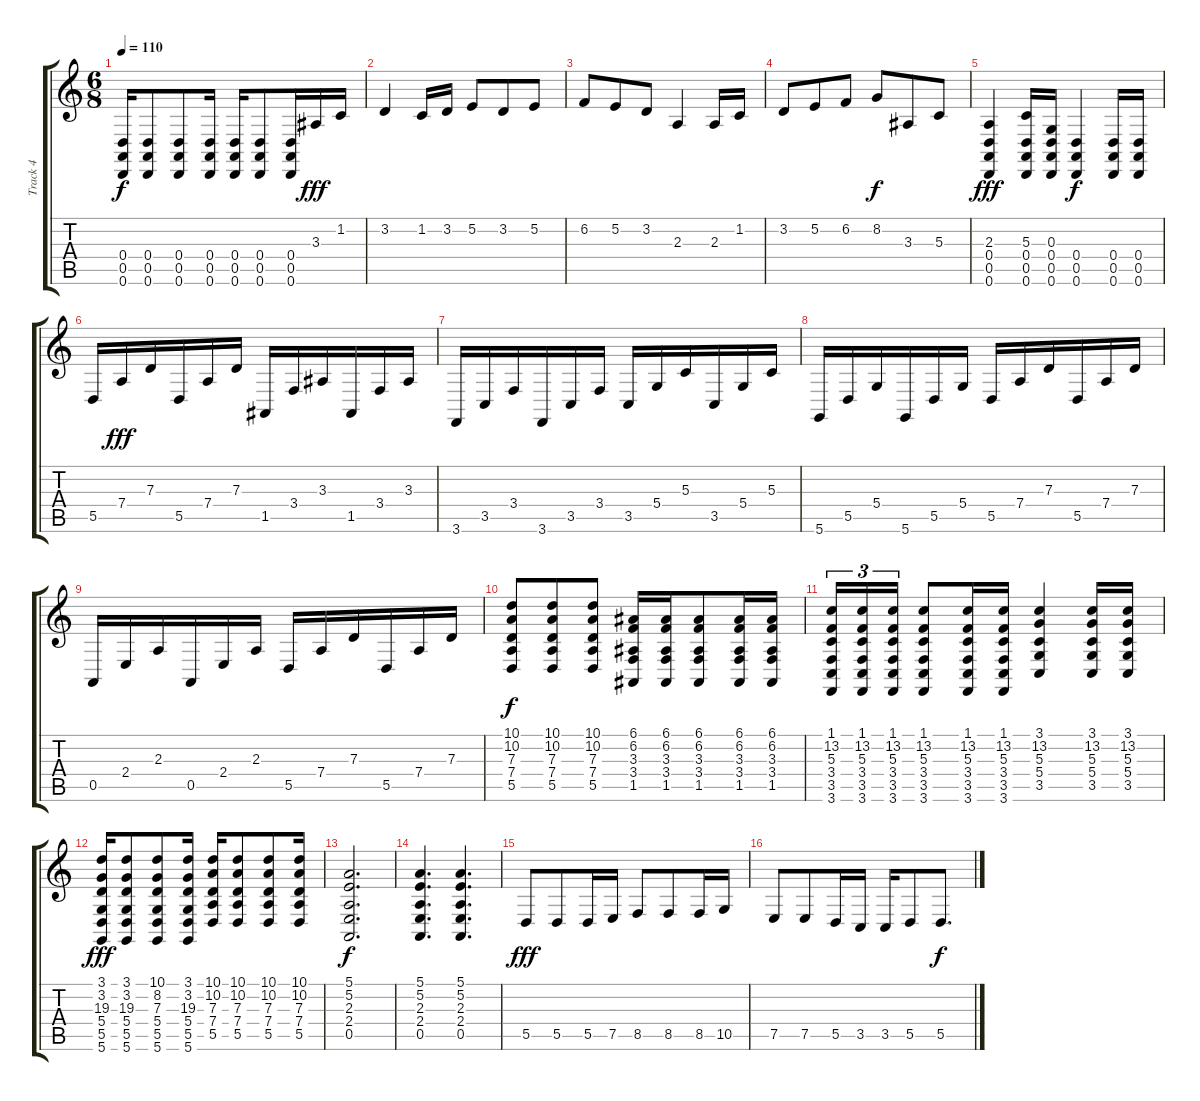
\track ("Track 4" "Track 4") {instrument accordion}
\staff {score tabs}
\tuning (E4 B3 G3 D3 A2 D2) {hide}
\ts (6 8)
\tempo 110
\clef g2
\ks c
(0.4 0.5 0.6).16{dy f} (0.4 0.5 0.6).8 (0.4 0.5 0.6).8 (0.4 0.5 0.6).16 (0.4 0.5 0.6).16 (0.4 0.5 0.6).8 (0.4 0.5 0.6).16 3.3.16{dy fff} 1.2.16 |
3.2.4{volume 16} 1.2.16 3.2.16 5.2.8 3.2.8 5.2.8 |
6.2.8 5.2.8 3.2.8 2.3.4 2.3.16 1.2.16 |
3.2.8 5.2.8 6.2.8 8.2.8{dy f} 3.3.8 5.3.8 |
(2.3 0.4 0.5 0.6).4{dy fff} (5.3 0.4 0.5 0.6).16 (0.3 0.4 0.5 0.6).16 (0.4 0.5 0.6).4{dy f} (0.4 0.5 0.6).16 (0.4 0.5 0.6).16 |
5.5.16{volume 16 balance 8} 7.4.16{dy fff} 7.3.16 5.5.16 7.4.16 7.3.16 1.5.16 3.4.16 3.3.16 1.5.16 3.4.16 3.3.16 |
3.6.16 3.5.16 3.4.16 3.6.16 3.5.16 3.4.16 3.5.16 5.4.16 5.3.16 3.5.16 5.4.16 5.3.16 |
5.6.16 5.5.16 5.4.16 5.6.16 5.5.16 5.4.16 5.5.16 7.4.16 7.3.16 5.5.16 7.4.16 7.3.16 |
0.5.16 2.4.16 2.3.16 0.5.16 2.4.16 2.3.16 5.5.16 7.4.16 7.3.16 5.5.16 7.4.16 7.3.16 |
(10.1 10.2 7.3 7.4 5.5).8{dy f} (10.1 10.2 7.3 7.4 5.5).8 (10.1 10.2 7.3 7.4 5.5).8 (6.1 6.2 3.3 3.4 1.5).16 (6.1 6.2 3.3 3.4 1.5).16 (6.1 6.2 3.3 3.4 1.5).8 (6.1 6.2 3.3 3.4 1.5).16 (6.1 6.2 3.3 3.4 1.5).16 |
(1.1 13.2 5.3 3.4 3.5 3.6).16{tu (3 2)} (1.1 13.2 5.3 3.4 3.5 3.6).16{tu (3 2)} (1.1 13.2 5.3 3.4 3.5 3.6).16{tu (3 2)} (1.1 13.2 5.3 3.4 3.5 3.6).8 (1.1 13.2 5.3 3.4 3.5 3.6).16 (1.1 13.2 5.3 3.4 3.5 3.6).16 (3.1 13.2 5.3 5.4 3.5).4 (3.1 13.2 5.3 5.4 3.5).16 (3.1 13.2 5.3 5.4 3.5).16 |
(3.1 3.2 19.3 5.4 5.5 5.6).16{dy fff} (3.1 3.2 19.3 5.4 5.5 5.6).8 (10.1 8.2 7.3 5.4 5.5 5.6).8 (3.1 3.2 19.3 5.4 5.5 5.6).16 (10.1 10.2 7.3 7.4 5.5).16 (10.1 10.2 7.3 7.4 5.5).8 (10.1 10.2 7.3 7.4 5.5).8 (10.1 10.2 7.3 7.4 5.5).16 |
(5.1 5.2 2.3 2.4 0.5).2{d dy f} |
(5.1 5.2 2.3 2.4 0.5).4{d} (5.1 5.2 2.3 2.4 0.5).4{d} |
5.5.8{dy fff balance 16} 5.5.8 5.5.16 7.5.16 8.5.8 8.5.8 8.5.16 10.5.16 |
7.5.8 7.5.8 5.5.16 3.5.16 3.5.16 5.5.8 5.5.8{d dy f}
